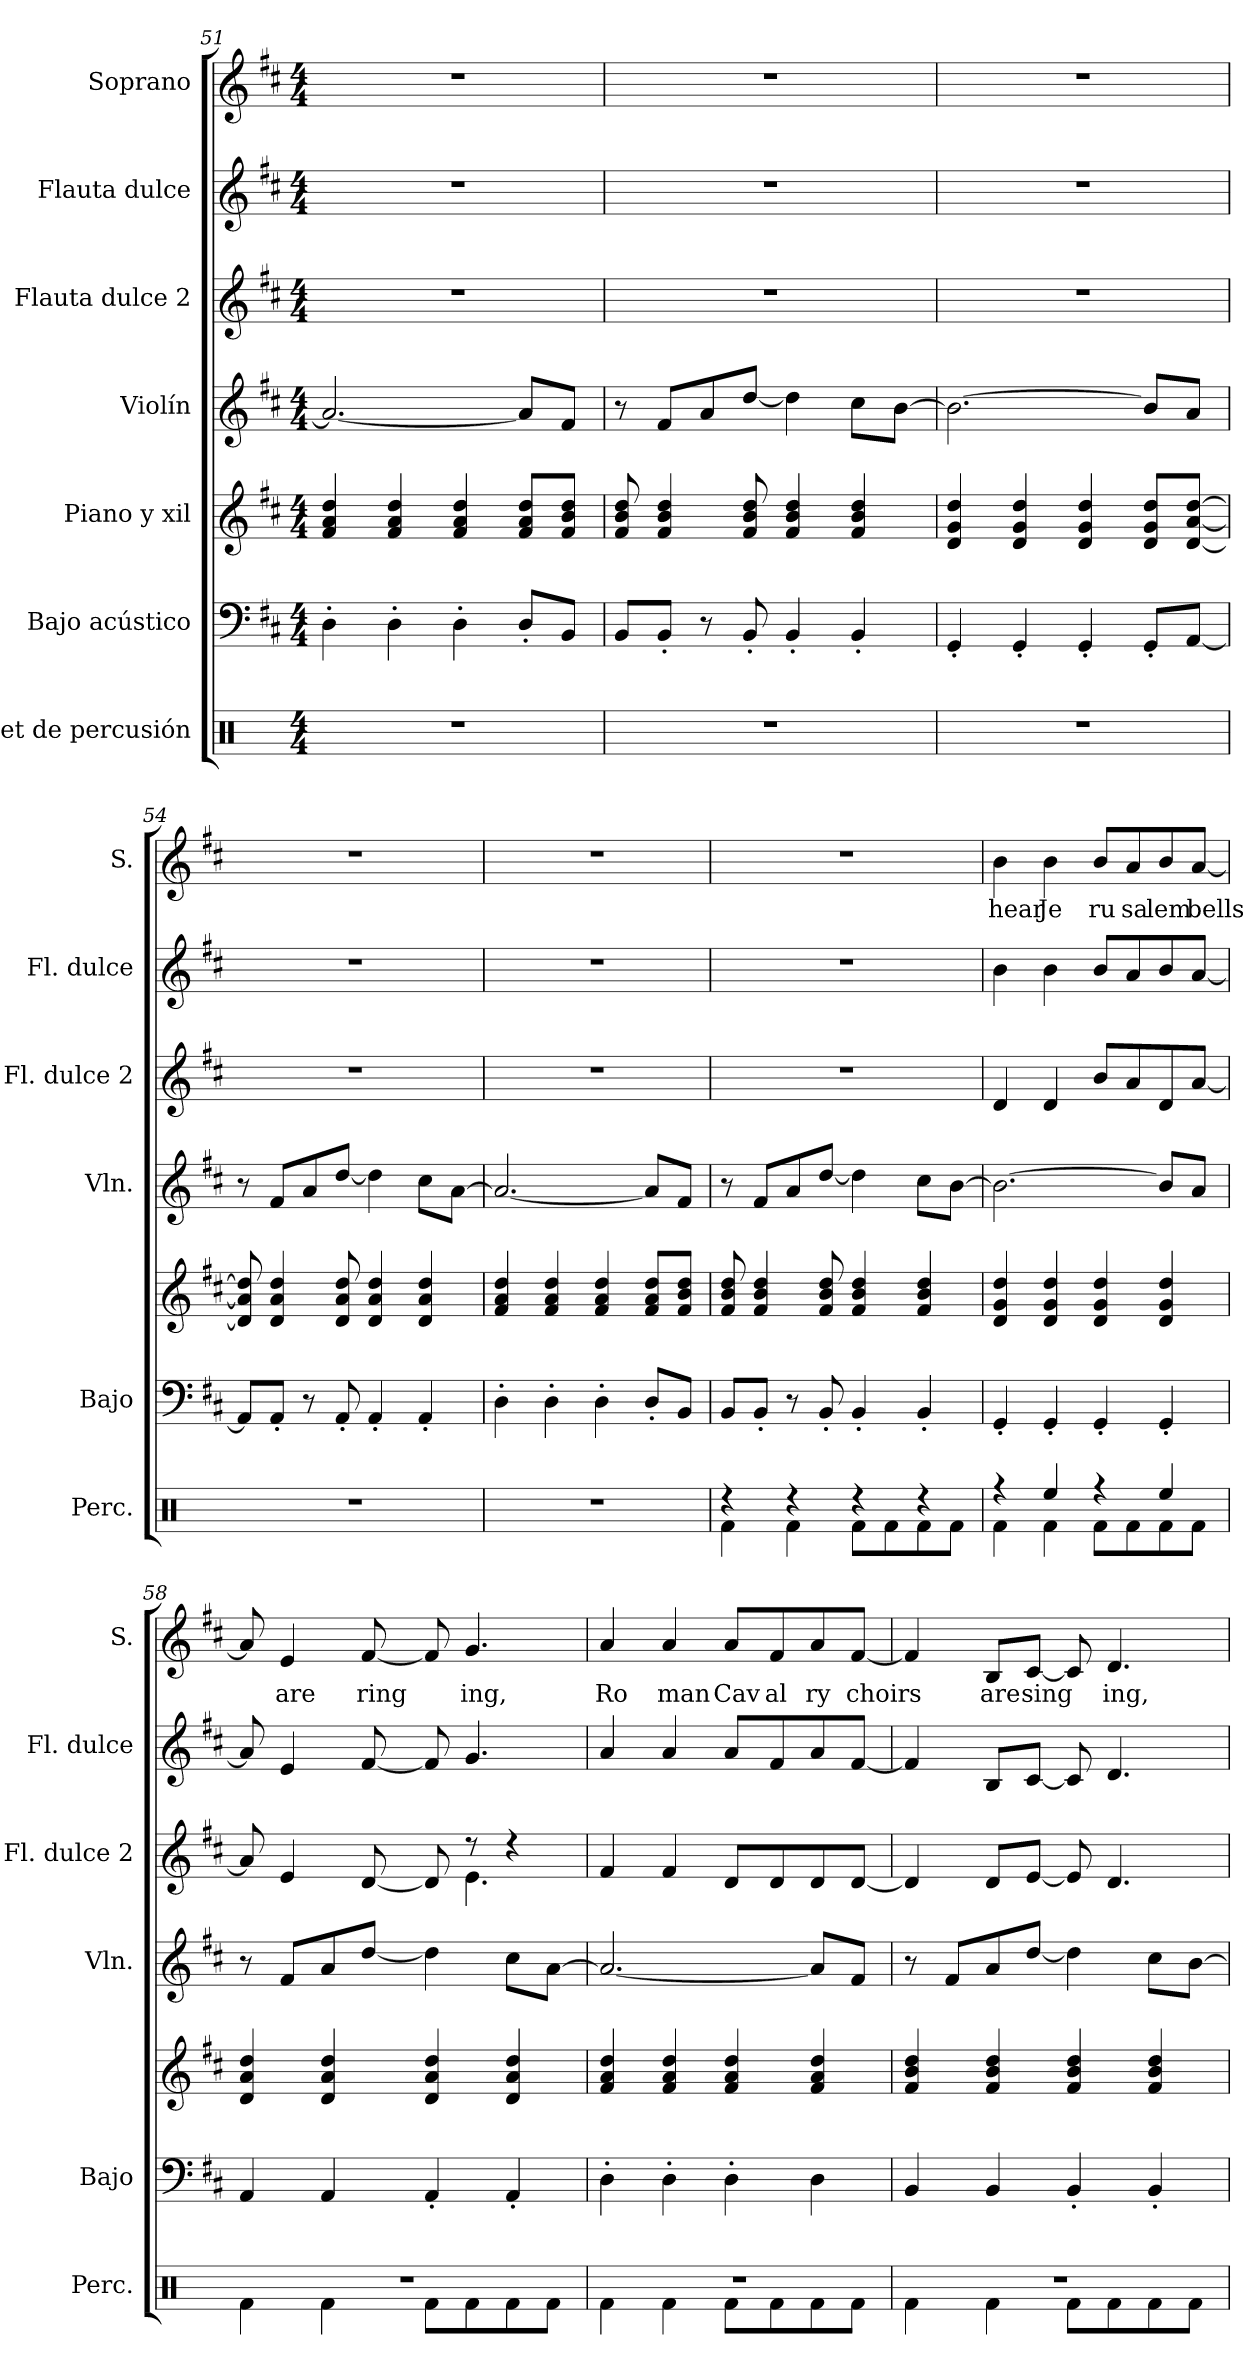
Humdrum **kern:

**kern	**kern	**kern	**kern	**kern	**kern	**kern	**text
*part7	*part6	*part5	*part4	*part3	*part2	*part1	*part1
*staff7	*staff6	*staff5	*staff4	*staff3	*staff2	*staff1	*staff1
*I"Set de percusión	*I"Bajo acústico	*I"Piano y xil	*I"Violín	*I"Flauta dulce 2	*I"Flauta dulce	*I"Soprano	*
*I'Perc.	*I'Bajo	*	*I'Vln.	*I'Fl. dulce 2	*I'Fl. dulce	*I'S.	*
*clefX	*clefF4	*clefG2	*clefG2	*clefG2	*clefG2	*clefG2	*
*k[]	*k[f#c#]	*k[f#c#]	*k[f#c#]	*k[f#c#]	*k[f#c#]	*k[f#c#]	*
*M4/4	*M4/4	*M4/4	*M4/4	*M4/4	*M4/4	*M4/4	*
=51	=51	=51	=51	=51	=51	=51	=51
1r	4D'\	4f#/ 4a/ 4dd/	2.a/_	1r	1r	1r	.
.	4D'\	4f#/ 4a/ 4dd/	.	.	.	.	.
.	4D'\	4f#/ 4a/ 4dd/	.	.	.	.	.
.	8D'/L	8f#/ 8a/ 8dd/L	8a/L]	.	.	.	.
.	8BB/J	8f#/ 8b/ 8dd/J	8f#/J	.	.	.	.
!!LO:PB:g=z
=52	=52	=52	=52	=52	=52	=52	=52
1r	8BB/L	8f#/ 8b/ 8dd/	8r	1r	1r	1r	.
.	8BB'/J	4f#/ 4b/ 4dd/	8f#/L	.	.	.	.
.	8r	.	8a/	.	.	.	.
.	8BB'/	8f#/ 8b/ 8dd/	[8dd/J	.	.	.	.
.	4BB'/	4f#/ 4b/ 4dd/	4dd\]	.	.	.	.
.	4BB'/	4f#/ 4b/ 4dd/	8cc#\L	.	.	.	.
.	.	.	[8b\J	.	.	.	.
=53	=53	=53	=53	=53	=53	=53	=53
1r	4GG'/	4d/ 4g/ 4dd/	2.b\_	1r	1r	1r	.
.	4GG'/	4d/ 4g/ 4dd/	.	.	.	.	.
.	4GG'/	4d/ 4g/ 4dd/	.	.	.	.	.
.	8GG'/L	8d/ 8g/ 8dd/L	8b/L]	.	.	.	.
.	[8AA/J	[8d/ [8a/ [8dd/J	8a/J	.	.	.	.
=54	=54	=54	=54	=54	=54	=54	=54
1r	8AA/L]	8d/] 8a/] 8dd/]	8r	1r	1r	1r	.
.	8AA'/J	4d/ 4a/ 4dd/	8f#/L	.	.	.	.
.	8r	.	8a/	.	.	.	.
.	8AA'/	8d/ 8a/ 8dd/	[8dd/J	.	.	.	.
.	4AA'/	4d/ 4a/ 4dd/	4dd\]	.	.	.	.
.	4AA'/	4d/ 4a/ 4dd/	8cc#\L	.	.	.	.
.	.	.	[8a\J	.	.	.	.
=55	=55	=55	=55	=55	=55	=55	=55
1r	4D'\	4f#/ 4a/ 4dd/	2.a/_	1r	1r	1r	.
.	4D'\	4f#/ 4a/ 4dd/	.	.	.	.	.
.	4D'\	4f#/ 4a/ 4dd/	.	.	.	.	.
.	8D'/L	8f#/ 8a/ 8dd/L	8a/L]	.	.	.	.
.	8BB/J	8f#/ 8b/ 8dd/J	8f#/J	.	.	.	.
=56	=56	=56	=56	=56	=56	=56	=56
*^	*	*	*	*	*	*	*
4r	4Rf\	8BB/L	8f#/ 8b/ 8dd/	8r	1r	1r	1r	.
.	.	8BB'/J	4f#/ 4b/ 4dd/	8f#/L	.	.	.	.
4r	4Rf\	8r	.	8a/	.	.	.	.
.	.	8BB'/	8f#/ 8b/ 8dd/	[8dd/J	.	.	.	.
4r	8Rf\L	4BB'/	4f#/ 4b/ 4dd/	4dd\]	.	.	.	.
.	8Rf\	.	.	.	.	.	.	.
4r	8Rf\	4BB'/	4f#/ 4b/ 4dd/	8cc#\L	.	.	.	.
.	8Rf\J	.	.	[8b\J	.	.	.	.
=57	=57	=57	=57	=57	=57	=57	=57	=57
4r	4Rf\	4GG'/	4d/ 4g/ 4dd/	2.b\_	4d/	4b\	4b\	hear
4Ree/	4Rf\	4GG'/	4d/ 4g/ 4dd/	.	4d/	4b\	4b\	Je
4r	8Rf\L	4GG'/	4d/ 4g/ 4dd/	.	8b/L	8b/L	8b/L	ru
.	8Rf\	.	.	.	8a/	8a/	8a/	sa
4Ree/	8Rf\	4GG'/	4d/ 4g/ 4dd/	8b/L]	8d/	8b/	8b/	lem
.	8Rf\J	.	.	8a/J	[8a/J	[8a/J	[8a/J	bells
!!LO:LB:g=z
=58	=58	=58	=58	=58	=58	=58	=58	=58
*	*	*	*	*	*^	*	*	*
1r	4Rf\	4AA/	4d/ 4a/ 4dd/	8r	8a/]	8ryy	8a/]	8a/]	.
*	*	*	*	*	*v	*v	*	*	*
.	.	.	.	8f#/L	4e/	4e/	4e/	are
.	4Rf\	4AA/	4d/ 4a/ 4dd/	8a/	.	.	.	.
.	.	.	.	[8dd/J	[8d/	[8f#/	[8f#/	ring
.	8Rf\L	4AA'/	4d/ 4a/ 4dd/	4dd\]	8d/]	8f#/]	8f#/]	.
*	*	*	*	*	*^	*	*	*
.	8Rf\	.	.	.	8r	4.e\	4.g/	4.g/	ing,
.	8Rf\	4AA'/	4d/ 4a/ 4dd/	8cc#\L	4r	.	.	.	.
.	8Rf\J	.	.	[8a\J	.	.	.	.	.
*	*	*	*	*	*v	*v	*	*	*
=59	=59	=59	=59	=59	=59	=59	=59	=59
1r	4Rf\	4D'\	4f#/ 4a/ 4dd/	2.a/_	4f#/	4a/	4a/	Ro
.	4Rf\	4D'\	4f#/ 4a/ 4dd/	.	4f#/	4a/	4a/	man
.	8Rf\L	4D'\	4f#/ 4a/ 4dd/	.	8d/L	8a/L	8a/L	Cav
.	8Rf\	.	.	.	8d/	8f#/	8f#/	al
.	8Rf\	4D\	4f#/ 4a/ 4dd/	8a/L]	8d/	8a/	8a/	ry
.	8Rf\J	.	.	8f#/J	[8d/J	[8f#/J	[8f#/J	choirs
=60	=60	=60	=60	=60	=60	=60	=60	=60
1r	4Rf\	4BB/	4f#/ 4b/ 4dd/	8r	4d/]	4f#/]	4f#/]	.
.	.	.	.	8f#/L	.	.	.	.
.	4Rf\	4BB/	4f#/ 4b/ 4dd/	8a/	8d/L	8B/L	8B/L	are
.	.	.	.	[8dd/J	[8e/J	[8c#/J	[8c#/J	sing
.	8Rf\L	4BB'/	4f#/ 4b/ 4dd/	4dd\]	8e/]	8c#/]	8c#/]	.
.	8Rf\	.	.	.	4.d/	4.d/	4.d/	ing,
.	8Rf\	4BB'/	4f#/ 4b/ 4dd/	8cc#\L	.	.	.	.
.	8Rf\J	.	.	[8b\J	.	.	.	.
*v	*v	*	*	*	*	*	*	*
=	=	=	=	=	=	=	=
*-	*-	*-	*-	*-	*-	*-	*-
